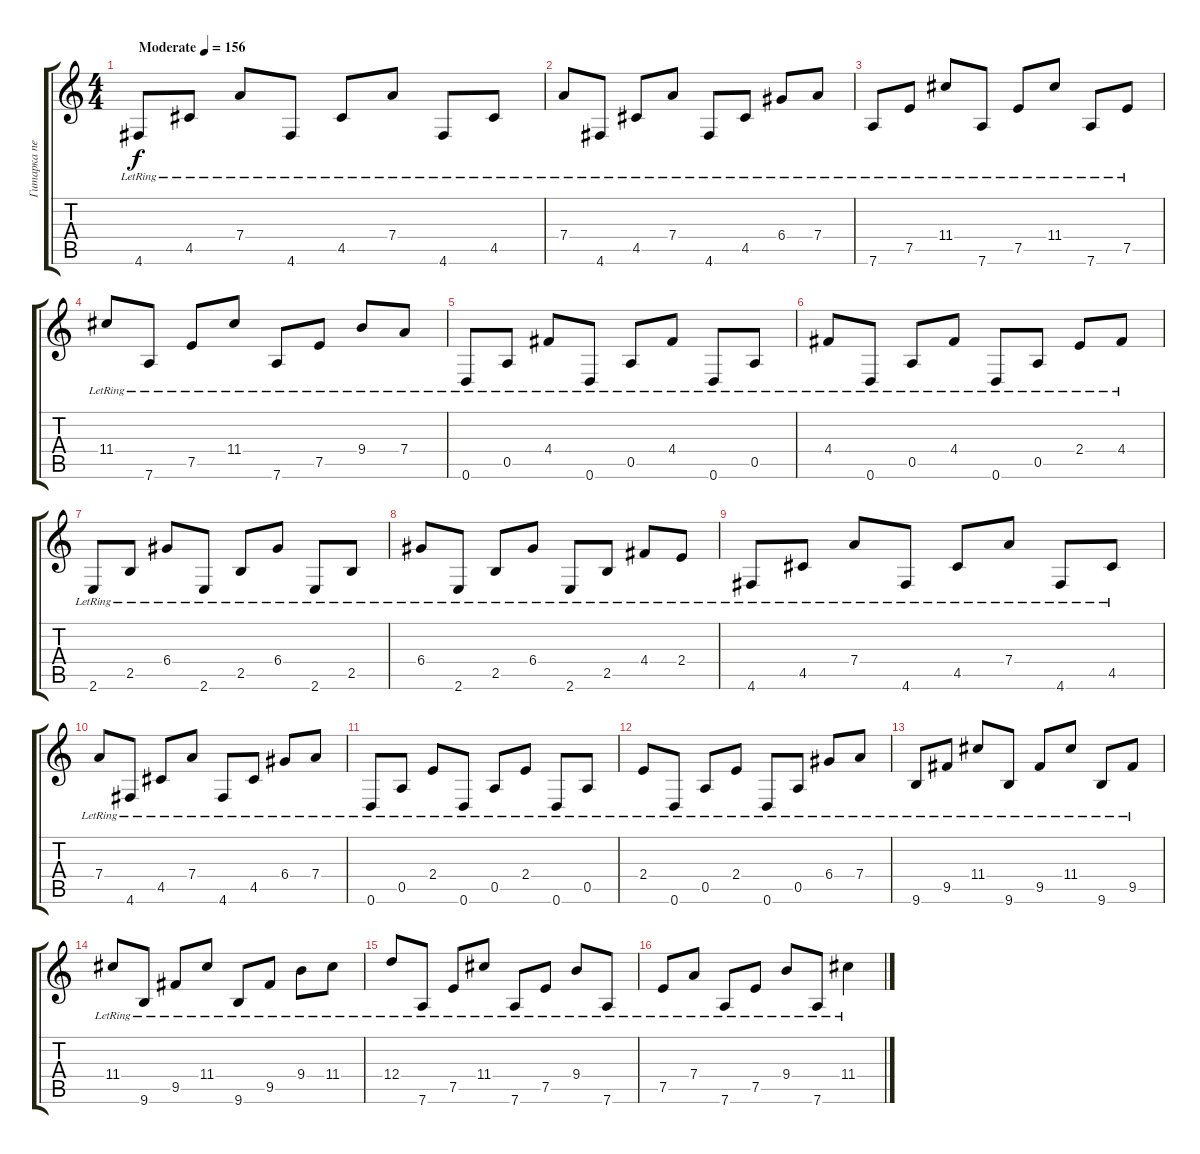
\track ("Гитарка первая" "Гитарка пе") {instrument distortionguitar}
\staff {score tabs}
\tuning (E4 B3 G3 D3 A2 D2) {hide}
\ts (4 4)
\tempo (156 "Moderate")
\clef g2
\ks c
4.6{lr}.8{dy f instrument electricguitarjazz} 4.5{lr}.8 7.4{lr}.8 4.6{lr}.8 4.5{lr}.8 7.4{lr}.8 4.6{lr}.8 4.5{lr}.8 |
7.4{lr}.8 4.6{lr}.8 4.5{lr}.8 7.4{lr}.8 4.6{lr}.8 4.5{lr}.8 6.4{lr}.8 7.4{lr}.8 |
7.6{lr}.8 7.5{lr}.8 11.4{lr}.8 7.6{lr}.8 7.5{lr}.8 11.4{lr}.8 7.6{lr}.8 7.5{lr}.8 |
11.4{lr}.8 7.6{lr}.8 7.5{lr}.8 11.4{lr}.8 7.6{lr}.8 7.5{lr}.8 9.4{lr}.8 7.4{lr}.8 |
0.6{lr}.8 0.5{lr}.8 4.4{lr}.8 0.6{lr}.8 0.5{lr}.8 4.4{lr}.8 0.6{lr}.8 0.5{lr}.8 |
4.4{lr}.8 0.6{lr}.8 0.5{lr}.8 4.4{lr}.8 0.6{lr}.8 0.5{lr}.8 2.4{lr}.8 4.4{lr}.8 |
2.6{lr}.8 2.5{lr}.8 6.4{lr}.8 2.6{lr}.8 2.5{lr}.8 6.4{lr}.8 2.6{lr}.8 2.5{lr}.8 |
6.4{lr}.8 2.6{lr}.8 2.5{lr}.8 6.4{lr}.8 2.6{lr}.8 2.5{lr}.8 4.4{lr}.8 2.4{lr}.8 |
4.6{lr}.8 4.5{lr}.8 7.4{lr}.8 4.6{lr}.8 4.5{lr}.8 7.4{lr}.8 4.6{lr}.8 4.5{lr}.8 |
7.4{lr}.8 4.6{lr}.8 4.5{lr}.8 7.4{lr}.8 4.6{lr}.8 4.5{lr}.8 6.4{lr}.8 7.4{lr}.8 |
0.6{lr}.8 0.5{lr}.8 2.4{lr}.8 0.6{lr}.8 0.5{lr}.8 2.4{lr}.8 0.6{lr}.8 0.5{lr}.8 |
2.4{lr}.8 0.6{lr}.8 0.5{lr}.8 2.4{lr}.8 0.6{lr}.8 0.5{lr}.8 6.4{lr}.8 7.4{lr}.8 |
9.6{lr}.8 9.5{lr}.8 11.4{lr}.8 9.6{lr}.8 9.5{lr}.8 11.4{lr}.8 9.6{lr}.8 9.5{lr}.8 |
11.4{lr}.8 9.6{lr}.8 9.5{lr}.8 11.4{lr}.8 9.6{lr}.8 9.5{lr}.8 9.4{lr}.8 11.4{lr}.8 |
12.4{lr}.8 7.6{lr}.8 7.5{lr}.8 11.4{lr}.8 7.6{lr}.8 7.5{lr}.8 9.4{lr}.8 7.6{lr}.8 |
7.5{lr}.8 7.4{lr}.8 7.6{lr}.8 7.5{lr}.8 9.4{lr}.8 7.6{lr}.8 11.4{lr}.4
